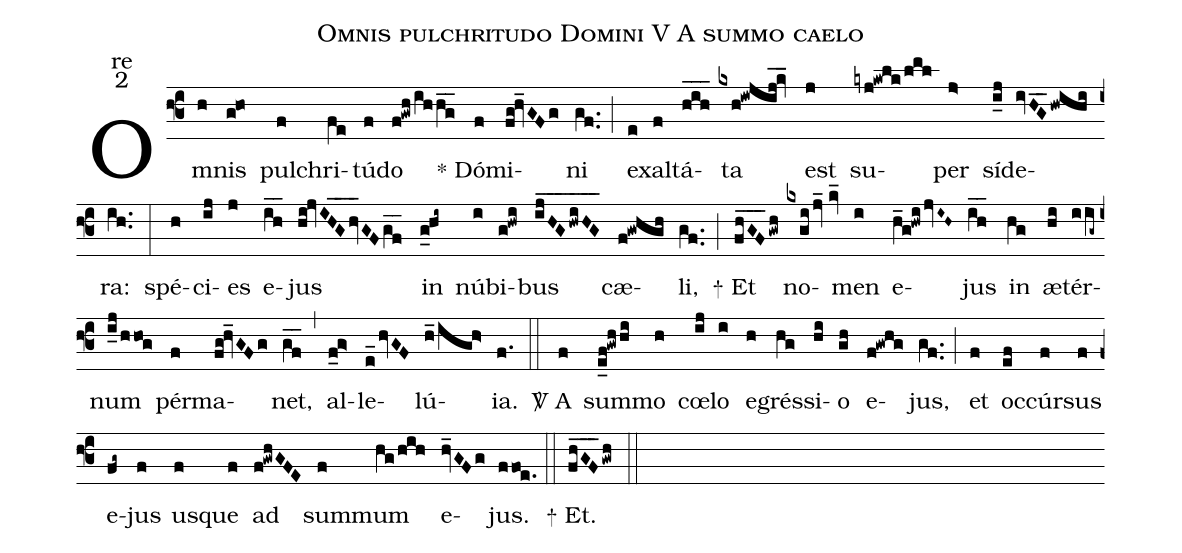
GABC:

name:Omnis pulchritudo Domini V A summo caelo;
office-part:re;
mode:2;
%%
(f3)Om(h)nis(g!ho) pul(f)chri(fe)tú(f)do(f!gwh/ihhg__)
<sp>*</sp> Dó(f)mi(fg@hv_GFg)ni(gf..) (;) e(e)xal(f)tá(hih___)ta(kxh!iwjij_@kv_) est(j) su(kyj!kwlk/lml)per(j>) sí(i_j)de(ivHG__hwihi)ra:(ih..) (:)
spé(h)ci(ij)es(j) e(ih__)jus(hi@jvIHG__hv_GFgf__) in(g_0hi~) nú(i)bi(g!hwi)bus(ijHG___hwiHG___) cæ(f!gwhgh)li,(gf..) (;)

<sp>+</sp>
Et(fhGF___gwh) no(kxgijv_2//kv_)men(i) e(h_g!hwi/jvI~H~)jus(ih__) in(hg) æ(hi)tér(iig~)num(i_j/hhog) pér(f)ma(fg@hv_GFg)net,(gf__) (,)
al(f_g>)le(e_/hvGF)lú(h_/igh>){ia}.(f.) (::)

<sp>V/</sp>
A(f) sum(e_f!gwh/hi)mo(h) cœ(ij)lo(i) e(h)grés(hg)si(hi)o(gh) e(f!gwhg)jus,(gf..) (;)
et(f) oc(ef)cúr(f)sus(f) e(fg~)jus(f) us(f)que(f) ad(f!gwhGFE) sum(f)mum(hg/hih) e(hv_GFg)jus.(ffoe.) (::)

<sp>+</sp> Et.(fhGF___gwh) (::)
